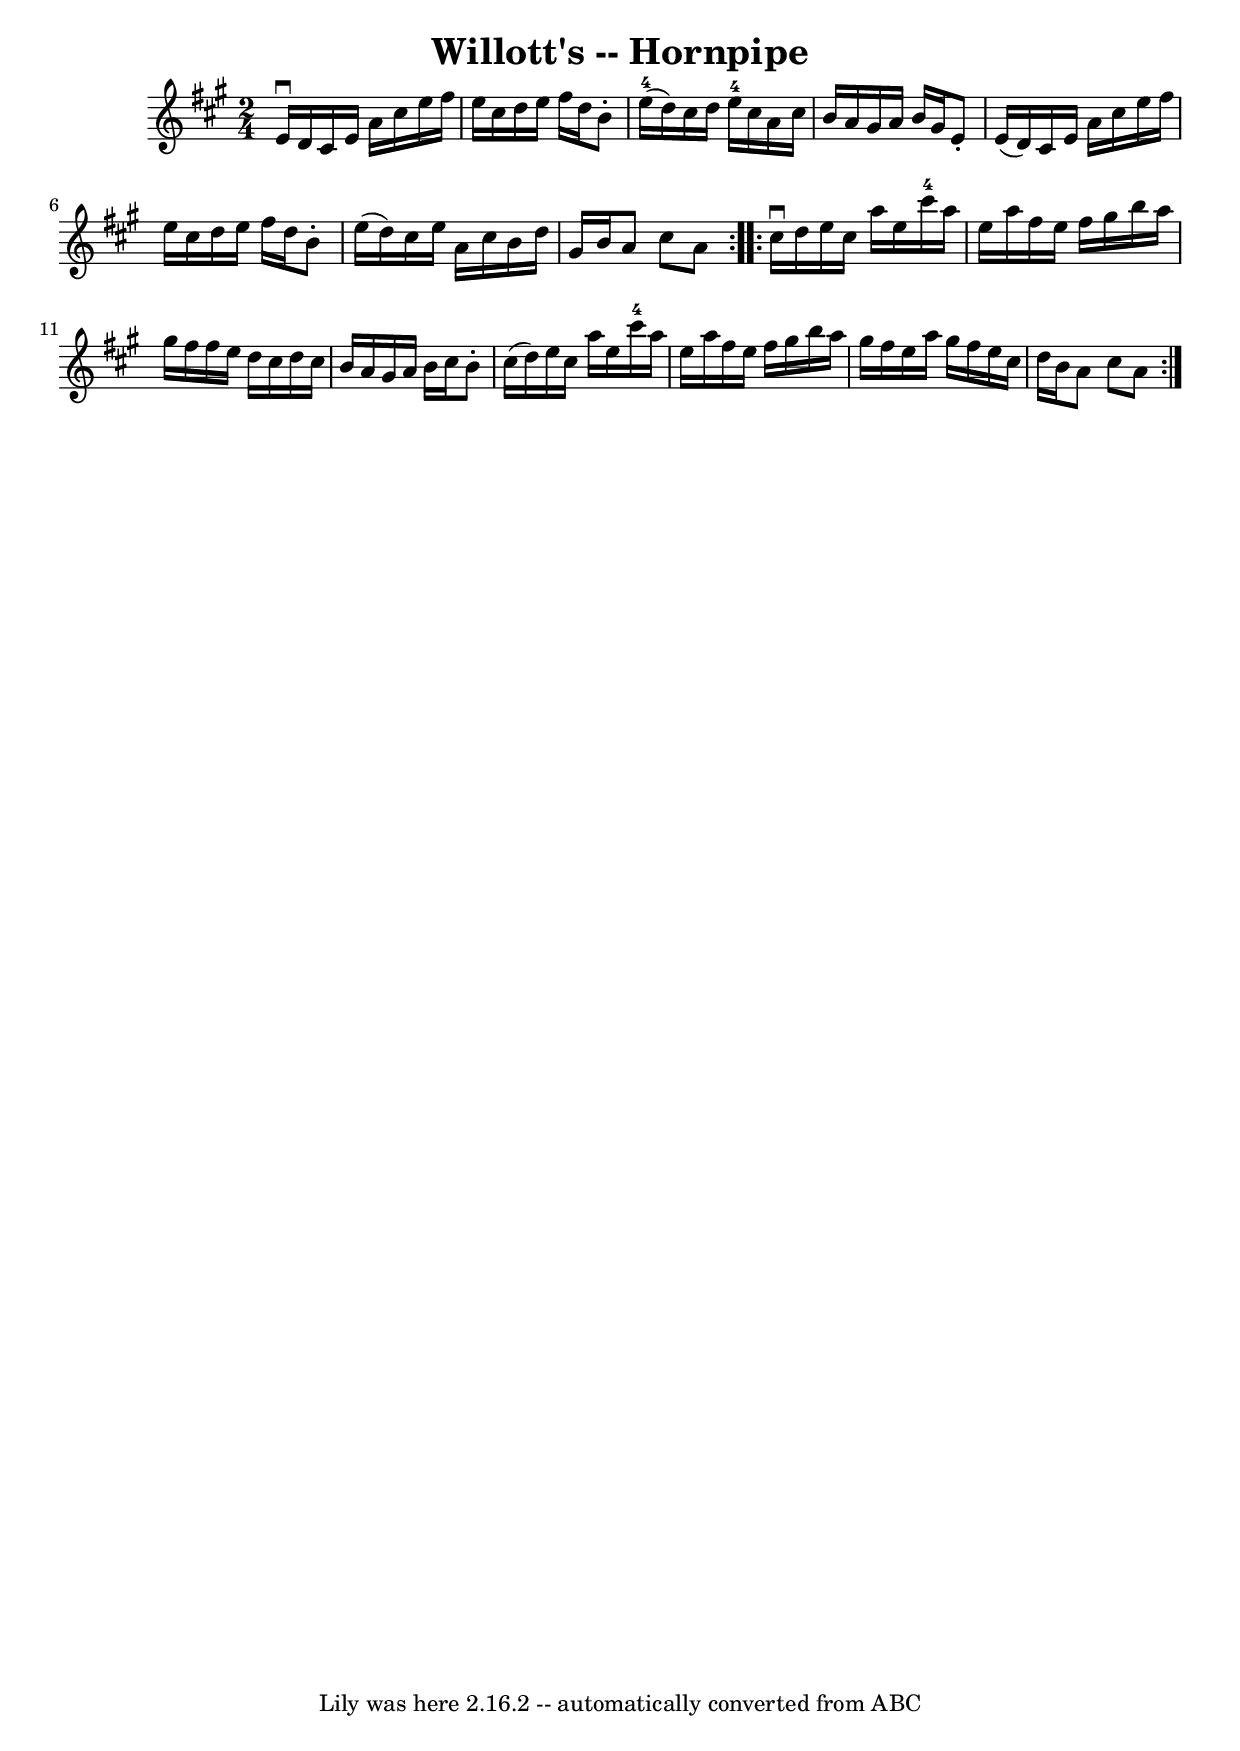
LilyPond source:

\version "2.16.2"
\include "Mammoth.ily"
\header {
  %% book = "Cole's 1000 Fiddle Tunes"
  crossRefNumber = "1"
  footnotes = ""
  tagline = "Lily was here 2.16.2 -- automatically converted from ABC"
  title = "Willott's -- Hornpipe"

}
voicedefault =  {



  \repeat volta 2 {

    \time 2/4 
    \key a \major
 e'16^\downbow d'16  |
    cis'16 e'16    
    a'16 cis''16 e''16 fis''16 e''16 cis''16  |
    d''16    
    e''16 fis''16 d''16 b'8 -. e''16-4(d''16) |
    
    cis''16 d''16 e''16-4 cis''16 a'16 cis''16 b'16 a'16  
    |
    gis'16 a'16 b'16 gis'16 e'8 -. e'16 (d'16) 
    |
    cis'16 e'16 a'16 cis''16 e''16 fis''16 e''16    
    cis''16  |
    d''16 e''16 fis''16 d''16 b'8 -. e''16 (
    d''16) |
    cis''16 e''16 a'16 cis''16 b'16 d''16    
    gis'16 b'16  |
    a'8 cis''8 a'8  
  }     
  \repeat volta 2 {
    
    cis''16^\downbow d''16  |
    e''16 cis''16 a''16 e''16      
    cis'''16-4 a''16 e''16 a''16  |
    fis''16 e''16 fis''16 
    gis''16 b''16 a''16 gis''16 fis''16  |
    fis''16 e''16 
    d''16 cis''16 d''16 cis''16 b'16 a'16  |
    gis'16    
    a'16 b'16 cis''16 b'8 -. cis''16 (d''16) |
    e''16    
    cis''16 a''16 e''16 cis'''16-4 a''16 e''16 a''16  
    |
    fis''16 e''16 fis''16 gis''16 b''16 a''16 gis''16  
    fis''16  |
    e''16 a''16 gis''16 fis''16 e''16 cis''16  
    d''16 b'16  |
    a'8 cis''8 a'8  
  }   

}

\score{
  <<

    \context Staff="default"
    {
      \voicedefault 
      
    }

  >>
  \layout {
    
  }
  \midi {
  }

}
